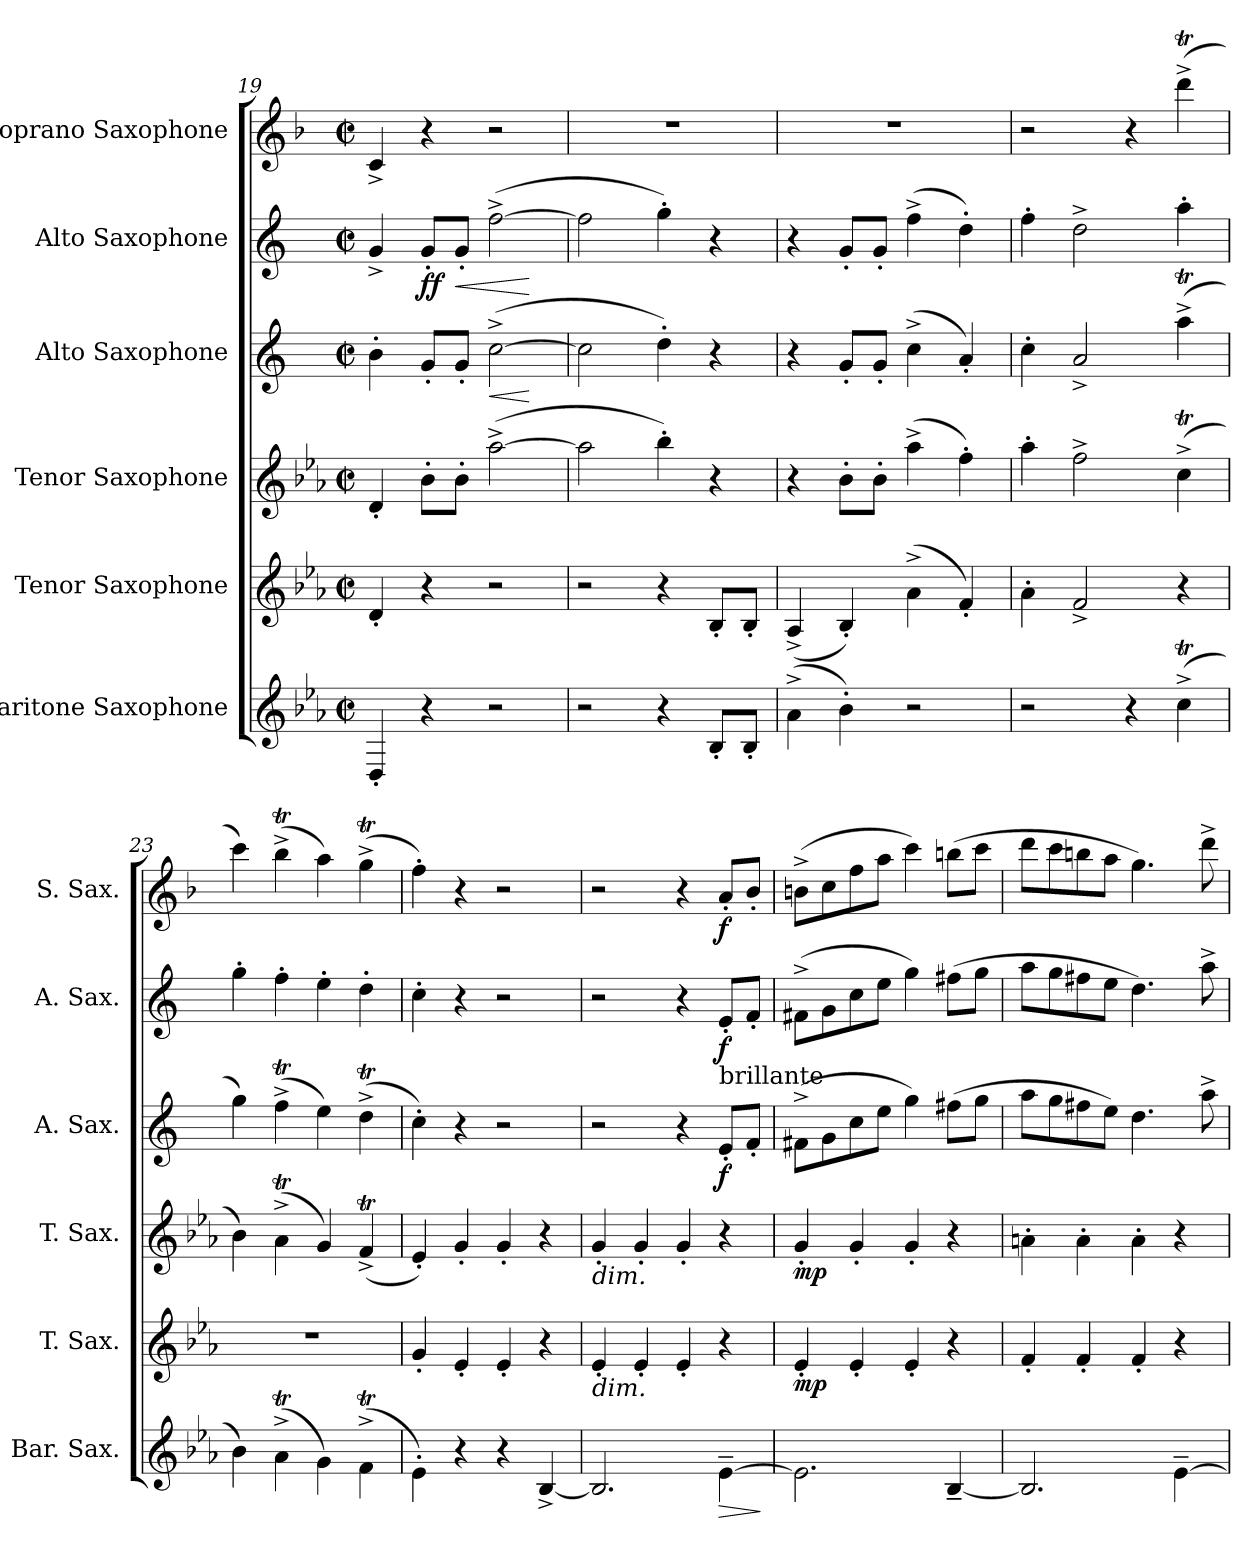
**kern	**dynam	**kern	**dynam	**kern	**dynam	**kern	**dynam	**kern	**dynam	**kern	**dynam
*part6	*part6	*part5	*part5	*part4	*part4	*part3	*part3	*part2	*part2	*part1	*part1
*staff6	*staff6	*staff5	*staff5	*staff4	*staff4	*staff3	*staff3	*staff2	*staff2	*staff1	*staff1
*I"Baritone Saxophone	*	*I"Tenor Saxophone	*	*I"Tenor Saxophone	*	*I"Alto Saxophone	*	*I"Alto Saxophone	*	*I"Soprano Saxophone	*
*I'Bar. Sax.	*	*I'T. Sax.	*	*I'T. Sax.	*	*I'A. Sax.	*	*I'A. Sax.	*	*I'S. Sax.	*
*clefG2	*	*clefG2	*	*clefG2	*	*clefG2	*	*clefG2	*	*clefG2	*
*ITrd12c21	*	*ITrd8c14	*	*ITrd8c14	*	*ITrd5c9	*	*ITrd5c9	*	*ITrd1c2	*
*k[b-e-a-]	*	*k[b-e-a-]	*	*k[b-e-a-]	*	*k[b-e-a-]	*	*k[b-e-a-]	*	*k[b-e-a-]	*
*M2/2	*	*M2/2	*	*M2/2	*	*M2/2	*	*M2/2	*	*M2/2	*
*met(c|)	*	*met(c|)	*	*met(c|)	*	*met(c|)	*	*met(c|)	*	*met(c|)	*
=19	=19	=19	=19	=19	=19	=19	=19	=19	=19	=19	=19
4DD'/	.	4D'/	.	4D'/	.	4d'\	.	4B-^/	.	4B-^/	.
!	!	!	!	!	!	!	!	!	!LO:DY:b	!	!
4r	.	4r	.	8B-'\L	.	8B-'/L	.	8B-'/L	ff	4r	.
!	!	!	!	!	!	!	!	!	!LO:HP:b	!	!
.	.	.	.	8B-'\J	.	8B-'/J	.	8B-'/J	<	.	.
!	!	!	!	!	!	!	!LO:HP:b	!	!	!	!
2r	.	2r	.	(>[2a-^\	.	(>[2e-^\	<	(>[2a-^\	.	2r	.
.	.	.	.	.	.	.	[	.	[	.	.
=20	=20	=20	=20	=20	=20	=20	=20	=20	=20	=20	=20
2r	.	2r	.	2a-\]	.	2e-\]	.	2a-\]	.	1r	.
4r	.	4r	.	4b-'\)	.	4f'\)	.	4b-'\)	.	.	.
8BB-'/L	.	8BB-'/L	.	4r	.	4r	.	4r	.	.	.
8BB-'/J	.	8BB-'/J	.	.	.	.	.	.	.	.	.
=21	=21	=21	=21	=21	=21	=21	=21	=21	=21	=21	=21
(>4A-^\	.	(<4AA-^/	.	4r	.	4r	.	4r	.	1r	.
4B-'\)	.	4BB-'/)	.	8B-'\L	.	8B-'/L	.	8B-'/L	.	.	.
.	.	.	.	8B-'\J	.	8B-'/J	.	8B-'/J	.	.	.
2r	.	(>4A-^\	.	(>4a-^\	.	(>4e-^\	.	(>4a-^\	.	.	.
.	.	4F'/)	.	4f'\)	.	4c'/)	.	4f'\)	.	.	.
=22	=22	=22	=22	=22	=22	=22	=22	=22	=22	=22	=22
2r	.	4A-'\	.	4a-'\	.	4e-'\	.	4a-'\	.	2r	.
.	.	2F^/	.	2f^\	.	2c^/	.	2f^\	.	.	.
4r	.	.	.	.	.	.	.	.	.	4r	.
(>4cT^\	.	4r	.	(>4cT^\	.	(>4ccT^\	.	4cc'\	.	(>4cccT^\	.
=23	=23	=23	=23	=23	=23	=23	=23	=23	=23	=23	=23
4B-\)	.	1r	.	4B-\)	.	4b-\)	.	4b-'\	.	4bb-\)	.
(>4A-T^\	.	.	.	(>4A-T^\	.	(>4a-T^\	.	4a-'\	.	(>4aa-T^\	.
4G\)	.	.	.	4G/)	.	4g\)	.	4g'\	.	4gg\)	.
(>4FT^\	.	.	.	(<4FT^/	.	(>4fT^\	.	4f'\	.	(>4ffT^\	.
=24	=24	=24	=24	=24	=24	=24	=24	=24	=24	=24	=24
4E-'\)	.	4G'/	.	4E-'/)	.	4e-'\)	.	4e-'\	.	4ee-'\)	.
4r	.	4E-'/	.	4G'/	.	4r	.	4r	.	4r	.
4r	.	4E-'/	.	4G'/	.	2r	.	2r	.	2r	.
[4BB-^/	.	4r	.	4r	.	.	.	.	.	.	.
!!LO:PB:g=z
=25	=25	=25	=25	=25	=25	=25	=25	=25	=25	=25	=25
!	!	!	!	!LO:TX:b:i:t=dim.	!	!	!	!	!	!	!
!	!	!LO:TX:b:i:t=dim.	!	!	!	!	!	!	!	!	!
2.BB-/]	.	4E-'/	.	4G'/	.	2r	.	2r	.	2r	.
.	.	4E-'/	.	4G'/	.	.	.	.	.	.	.
.	.	4E-'/	.	4G'/	.	4r	.	4r	.	4r	.
!	!	!	!	!	!	!LO:TX:a:t=brillante	!	!	!	!	!
!	!LO:HP:b	!	!	!	!	!	!LO:DY:b	!	!LO:DY:b	!	!LO:DY:b
[4E-~\	>	4r	.	4r	.	8G'/L	f	8G'/L	f	8g'/L	f
.	.	.	.	.	.	8A-'/J	.	8A-'/J	.	8a-'/J	.
.	]	.	.	.	.	.	.	.	.	.	.
=26	=26	=26	=26	=26	=26	=26	=26	=26	=26	=26	=26
!	!	!	!LO:DY:b	!	!LO:DY:b	!	!	!	!	!	!
2.E-\]	.	4E-'/	mp	4G'/	mp	(>8An^\L	.	(>8An^\L	.	(>8an^\L	.
.	.	.	.	.	.	8B-\	.	8B-\	.	8b-\	.
.	.	4E-'/	.	4G'/	.	8e-\	.	8e-\	.	8ee-\	.
.	.	.	.	.	.	8g\J	.	8g\J	.	8gg\J	.
.	.	4E-'/	.	4G'/	.	4b-\)	.	4b-\)	.	4bb-\)	.
[4BB-~/	.	4r	.	4r	.	(>8an\L	.	(>8an\L	.	(>8aan\L	.
.	.	.	.	.	.	8b-\J	.	8b-\J	.	8bb-\J	.
=27	=27	=27	=27	=27	=27	=27	=27	=27	=27	=27	=27
2.BB-/]	.	4F'/	.	4An'\	.	8cc\L	.	8cc\L	.	8ccc\L	.
.	.	.	.	.	.	8b-\	.	8b-\	.	8bb-\	.
.	.	4F'/	.	4A'\	.	8an\	.	8an\	.	8aan\	.
.	.	.	.	.	.	8g\J)	.	8g\J	.	8gg\J	.
.	.	4F'/	.	4A'\	.	4.f\	.	4.f\)	.	4.ff\)	.
[4E-~\	.	4r	.	4r	.	.	.	.	.	.	.
.	.	.	.	.	.	8cc^\	.	8cc^\	.	8ccc^\	.
=	=	=	=	=	=	=	=	=	=	=	=
*-	*-	*-	*-	*-	*-	*-	*-	*-	*-	*-	*-
